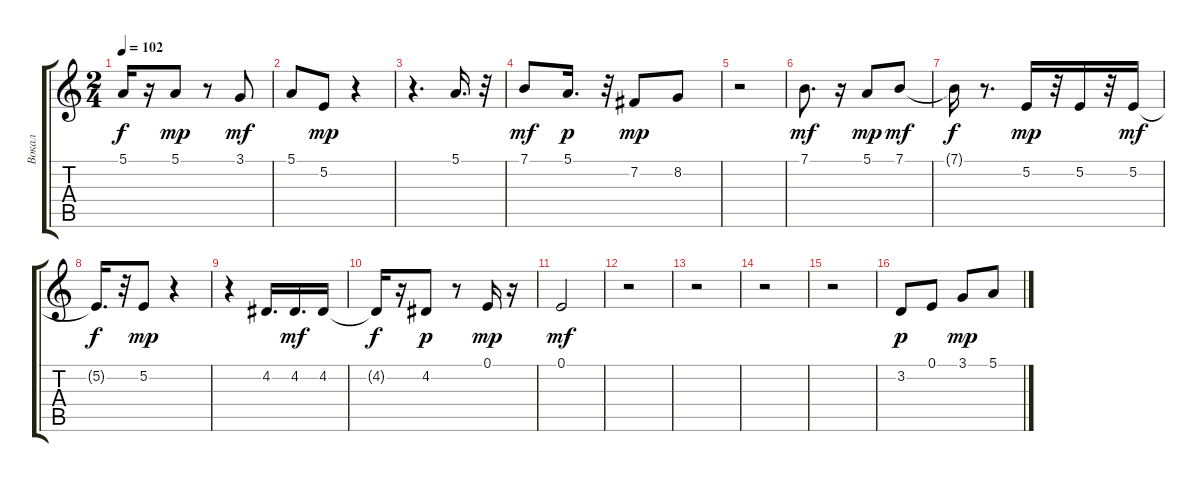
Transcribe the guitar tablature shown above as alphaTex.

\track ("Вокал" "Вокал") {instrument flute}
\staff {score tabs}
\tuning (E4 B3 G3 D3 A2 E2) {hide}
\ts (2 4)
\tempo 102
\clef g2
\ks c
5.1{t}.16{dy f} r.16 5.1.8{dy mp} r.8 3.1.8{dy mf volume 16} |
5.1.8 5.2.8{dy mp} r.4 |
r.4{d} 5.1.16{d} r.32 |
7.1.8{dy mf} 5.1.16{d dy p} r.32 7.2.8{dy mp} 8.2.8 |
r.2 |
7.1.8{d dy mf volume 16} r.16 5.1.8{dy mp} 7.1.8{dy mf} |
7.1{t}.16{dy f} r.8{d} 5.2.16{dy mp volume 16} r.32 5.2.16 r.32 5.2.16{dy mf} |
5.2{t}.16{d dy f} r.32 5.2.8{dy mp} r.4 |
r.4 4.2.16{d volume 16} 4.2.16{d dy mf} 4.2.16 |
4.2{t}.16{dy f} r.16 4.2.8{dy p} r.8 0.1.16{dy mp} r.16 |
0.1.2{dy mf} |
r.2 |
r.2 |
r.2 |
r.2 |
3.2.8{dy p volume 16 instrument trombone} 0.1.8 3.1.8{dy mp} 5.1.8
